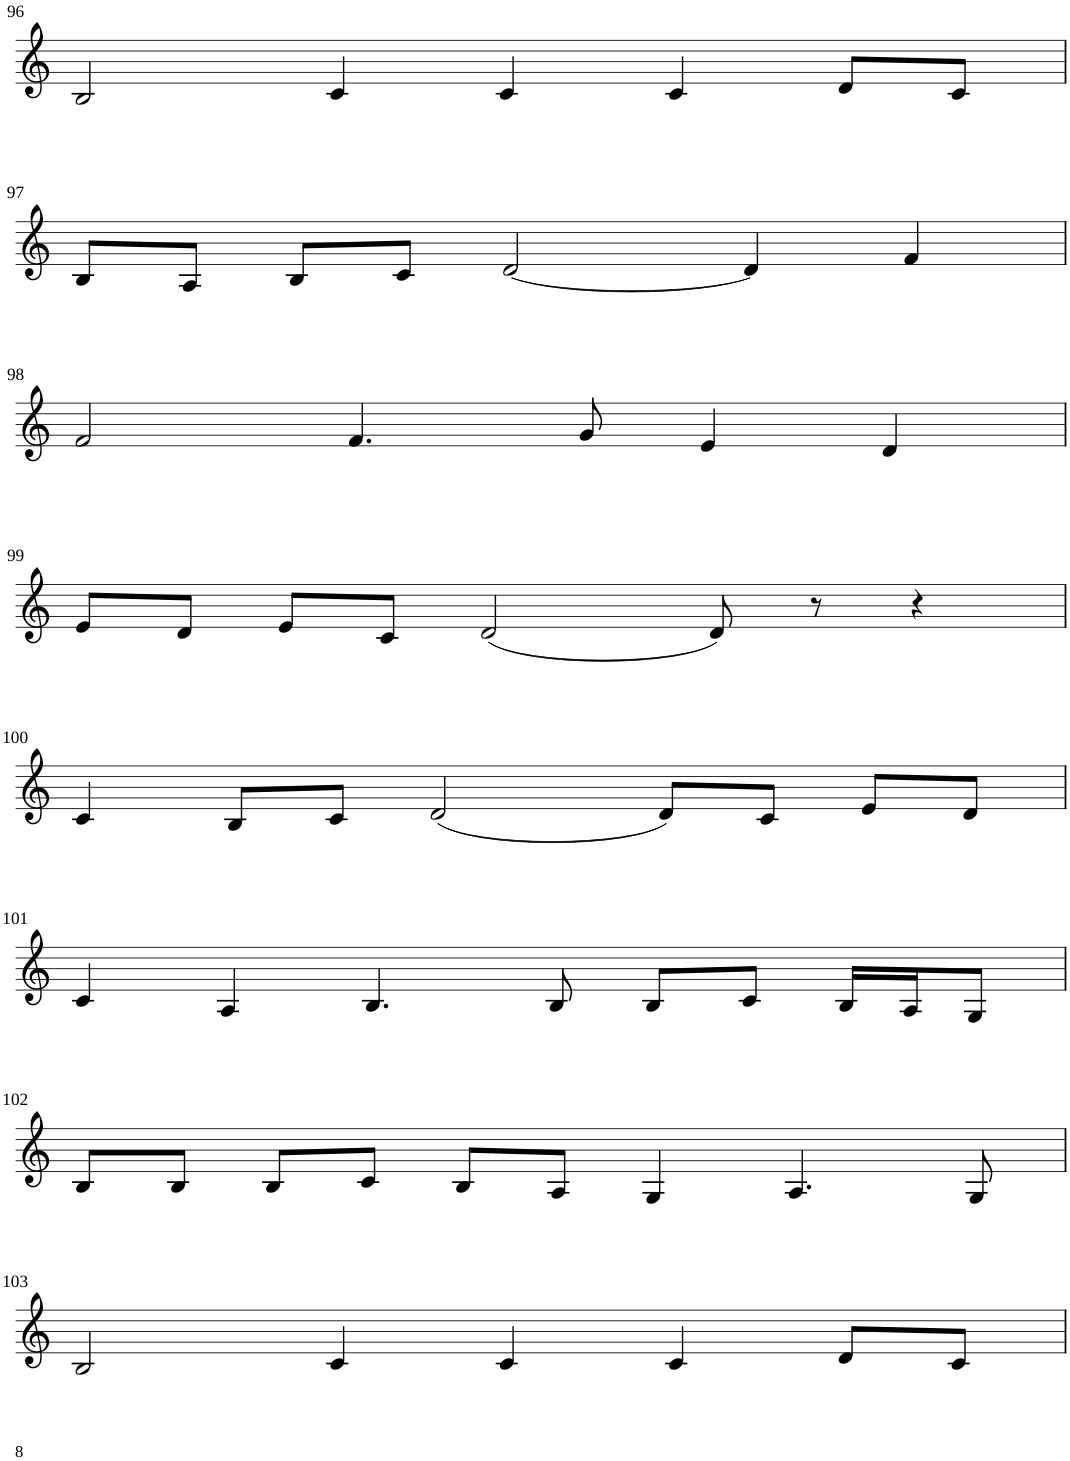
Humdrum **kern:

**kern
*part1
*staff1
*I"Violin
!!LO:PB:g=z
*clefG2
*k[]
*M6/4
=96
2B/
4c/
4c/
4c/
8d/L
8c/J
!!LO:LB:g=z
=97
8B/L
8A/J
8B/L
8c/J
[2d/
4d/]
4f/
!!LO:LB:g=z
=98
2f/
4.f/
8g/
4e/
4d/
!!LO:LB:g=z
=99
8e/L
8d/J
8e/L
8c/J
(2d/
8d/)
8r
4r
!!LO:LB:g=z
=100
4c/
8B/L
8c/J
(2d/
8d/L)
8c/J
8e/L
8d/J
!!LO:LB:g=z
=101
4c/
4A/
4.B/
8B/
8B/L
8c/J
16B/LL
16A/J
8G/J
!!LO:LB:g=z
=102
8B/L
8B/J
8B/L
8c/J
8B/L
8A/J
4G/
4.A/
8G/
!!LO:LB:g=z
=103
2B/
4c/
4c/
4c/
8d/L
8c/J
=
*-
